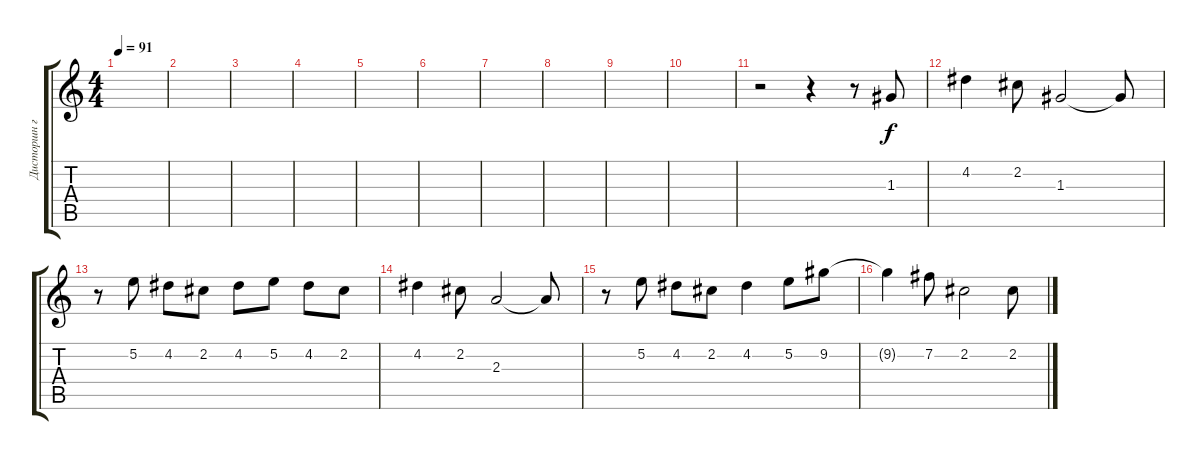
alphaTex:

\track ("Дисторшн гитара (соло)" "Дисторшн г") {instrument distortionguitar}
\staff {score tabs}
\tuning (E4 B3 G3 D3 A2 E2) {hide}
\ts (4 4)
\tempo 91
\clef g2
\ks c
|
|
|
|
|
|
|
|
|
|
r.2 r.4 r.8 1.3.8 |
4.2.4 2.2.8 1.3.2 1.3{t}.8 |
r.8 5.2.8 4.2.8 2.2.8 4.2.8 5.2.8 4.2.8 2.2.8 |
4.2.4 2.2.8 2.3.2 2.3{t}.8 |
r.8 5.2.8 4.2.8 2.2.8 4.2.4 5.2.8 9.2.8 |
9.2{t}.4 7.2.8 2.2.2 2.2.8
